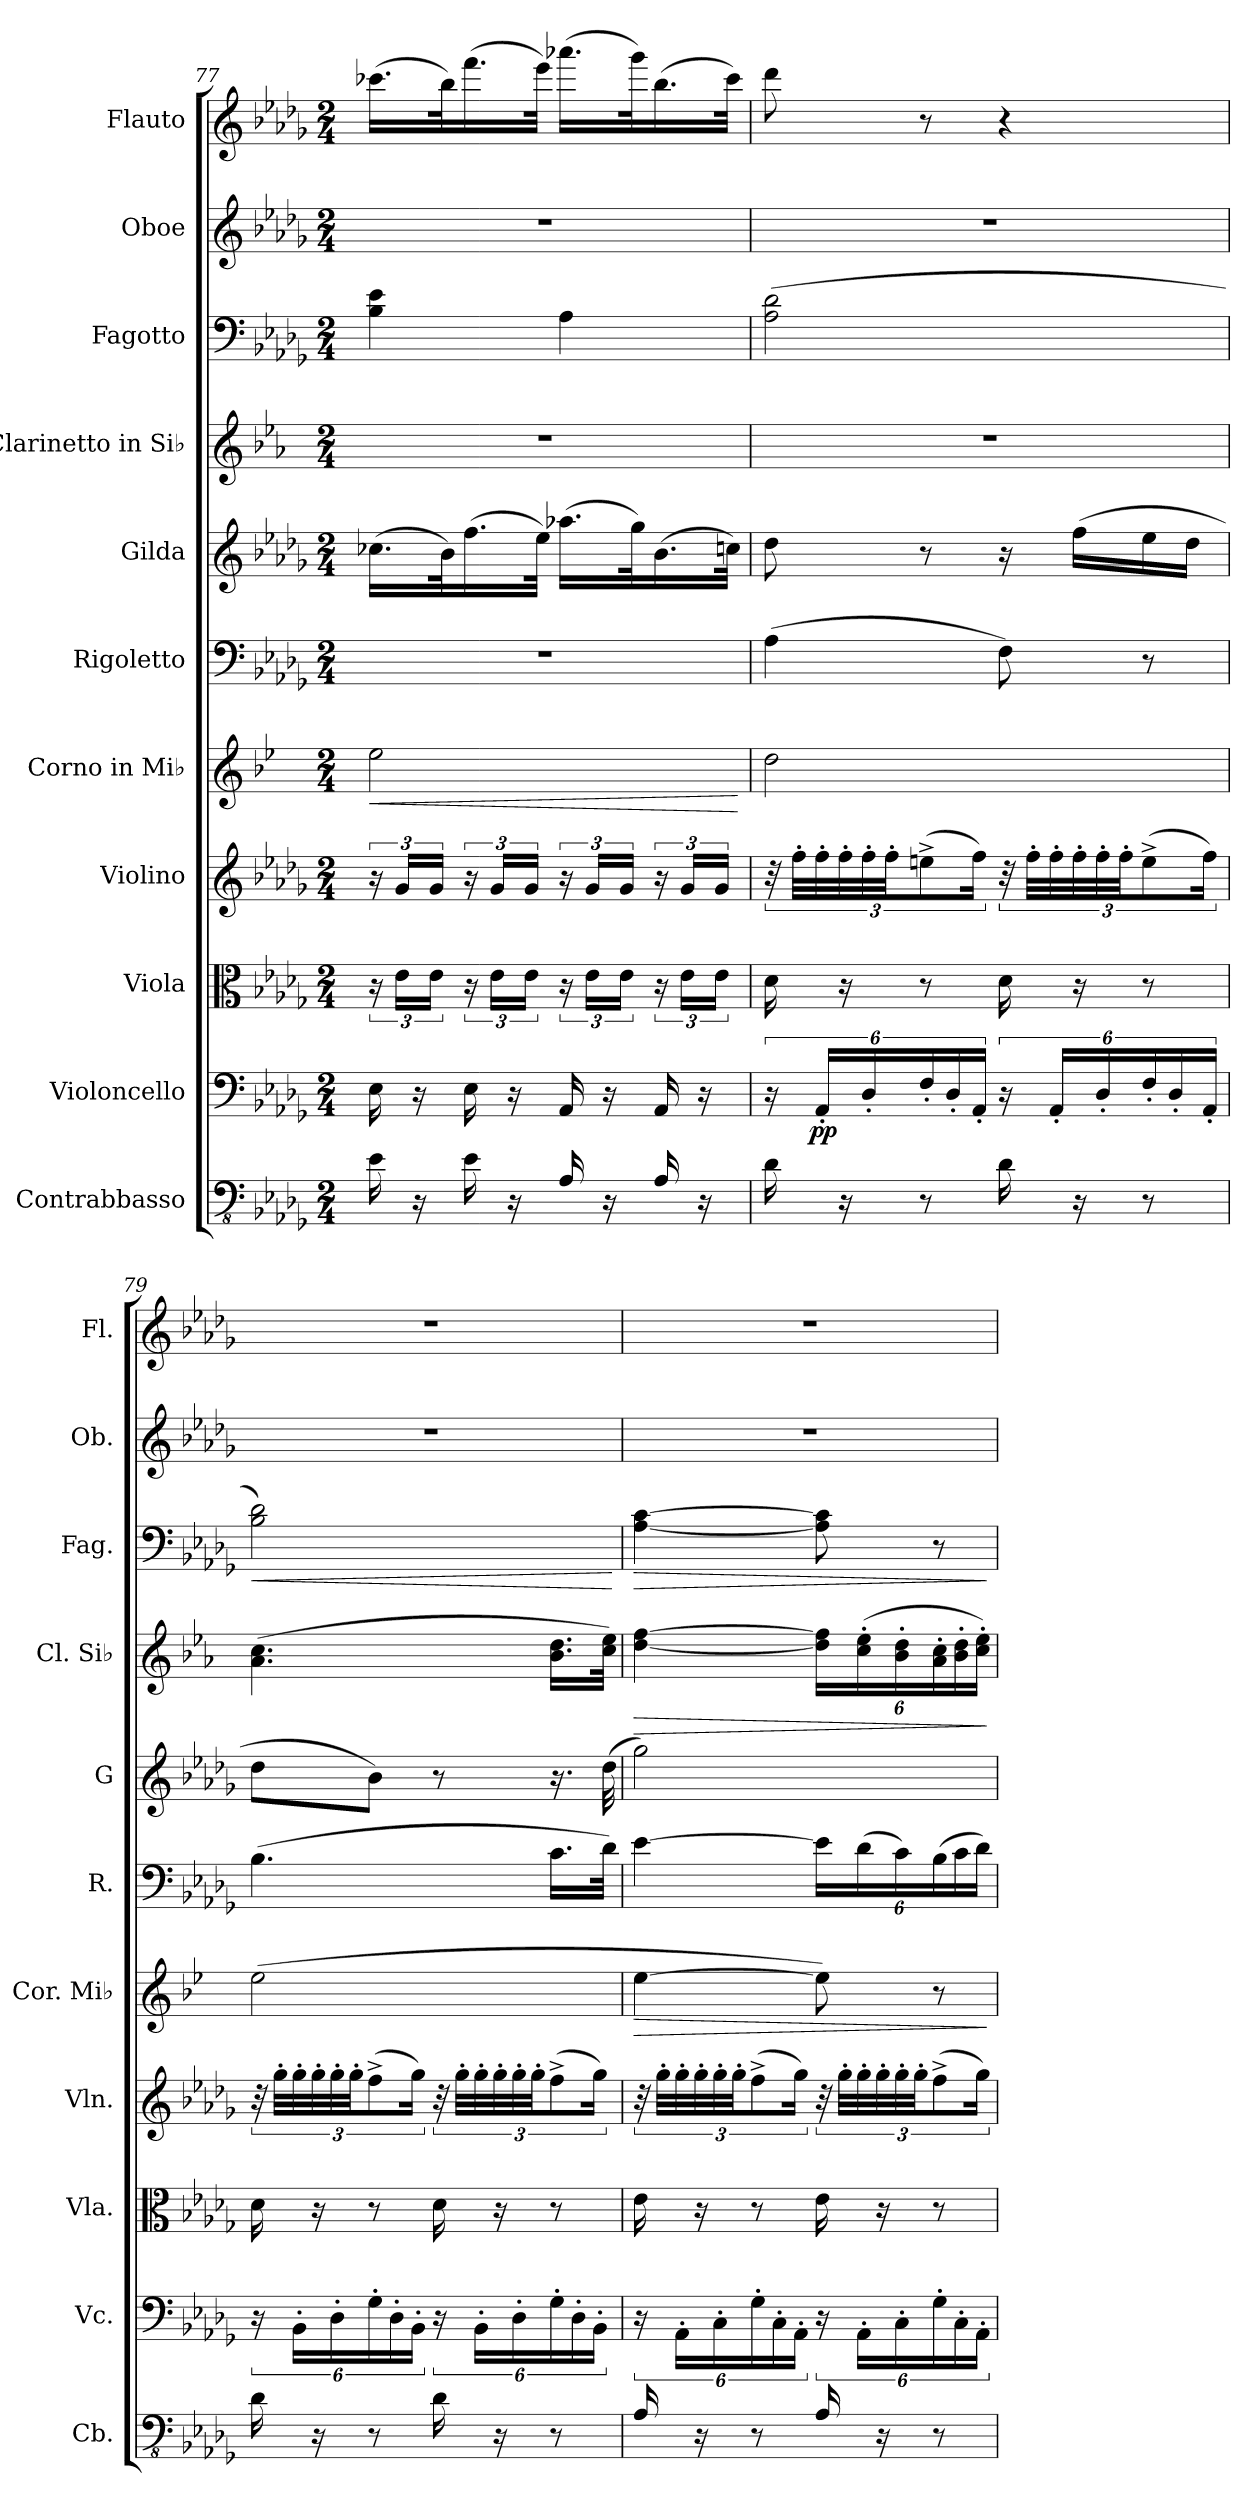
**kern	**kern	**dynam	**kern	**kern	**kern	**dynam	**kern	**kern	**kern	**dynam	**kern	**dynam	**kern	**kern
*part11	*part10	*part10	*part9	*part8	*part7	*part7	*part6	*part5	*part4	*part4	*part3	*part3	*part2	*part1
*staff11	*staff10	*staff10	*staff9	*staff8	*staff7	*staff7	*staff6	*staff5	*staff4	*staff4	*staff3	*staff3	*staff2	*staff1
*I"Contrabbasso	*I"Violoncello	*	*I"Viola	*I"Violino	*I"Corno in Mi♭	*	*I"Rigoletto	*I"Gilda	*I"Clarinetto in Si♭	*	*I"Fagotto	*	*I"Oboe	*I"Flauto
*I'Cb.	*I'Vc.	*	*I'Vla.	*I'Vln.	*I'Cor. Mi♭	*	*I'R.	*I'G	*I'Cl. Si♭	*	*I'Fag.	*	*I'Ob.	*I'Fl.
!!LO:PB:g=z
*clefFv4	*clefF4	*	*clefC3	*clefG2	*clefG2	*	*clefF4	*clefG2	*clefG2	*	*clefF4	*	*clefG2	*clefG2
*ITrd7c12	*	*	*	*	*ITrd5c9	*	*	*	*ITrd1c2	*	*	*	*	*
*k[b-e-a-d-g-]	*k[b-e-a-d-g-]	*	*k[b-e-a-d-g-]	*k[b-e-a-d-g-]	*k[b-e-a-d-g-]	*	*k[b-e-a-d-g-]	*k[b-e-a-d-g-]	*k[b-e-a-d-g-]	*	*k[b-e-a-d-g-]	*	*k[b-e-a-d-g-]	*k[b-e-a-d-g-]
*M2/4	*M2/4	*	*M2/4	*M2/4	*M2/4	*	*M2/4	*M2/4	*M2/4	*	*M2/4	*	*M2/4	*M2/4
=77	=77	=77	=77	=77	=77	=77	=77	=77	=77	=77	=77	=77	=77	=77
!	!	!	!	!	!	!LO:HP:b	!	!	!	!	!	!	!	!
16EE-\	16E-\	.	24r	24r	2g-\	<	2r	(>16.cc-X\LL	2r	.	4B-\ 4e-\	.	2r	(>16.ccc-X\LL
.	.	.	24e-\LL	24g-/LL	.	.	.	.	.	.	.	.	.	.
16r	16r	.	.	.	.	.	.	.	.	.	.	.	.	.
.	.	.	24e-\JJ	24g-/JJ	.	.	.	.	.	.	.	.	.	.
.	.	.	.	.	.	.	.	32b-\K)	.	.	.	.	.	32bb-\K)
16EE-\	16E-\	.	24r	24r	.	.	.	(>16.ff\	.	.	.	.	.	(>16.fff\
.	.	.	24e-\LL	24g-/LL	.	.	.	.	.	.	.	.	.	.
16r	16r	.	.	.	.	.	.	.	.	.	.	.	.	.
.	.	.	24e-\JJ	24g-/JJ	.	.	.	.	.	.	.	.	.	.
.	.	.	.	.	.	.	.	32ee-\JJk)	.	.	.	.	.	32eee-\JJk)
16AAA-/	16AA-/	.	24r	24r	.	.	.	(>16.aa-X\LL	.	.	4A-\	.	.	(>16.aaa-X\LL
.	.	.	24e-\LL	24g-/LL	.	.	.	.	.	.	.	.	.	.
16r	16r	.	.	.	.	.	.	.	.	.	.	.	.	.
.	.	.	24e-\JJ	24g-/JJ	.	.	.	.	.	.	.	.	.	.
.	.	.	.	.	.	.	.	32gg-\K)	.	.	.	.	.	32ggg-\K)
16AAA-/	16AA-/	.	24r	24r	.	.	.	(>16.b-\	.	.	.	.	.	(>16.bb-\
.	.	.	24e-\LL	24g-/LL	.	.	.	.	.	.	.	.	.	.
16r	16r	.	.	.	.	.	.	.	.	.	.	.	.	.
.	.	.	24e-\JJ	24g-/JJ	.	.	.	.	.	.	.	.	.	.
.	.	.	.	.	.	.	.	32ccn\JJk)	.	.	.	.	.	32ccc-\JJk)
.	.	.	.	.	.	[	.	.	.	.	.	.	.	.
=78	=78	=78	=78	=78	=78	=78	=78	=78	=78	=78	=78	=78	=78	=78
16DD-\	24r	.	16d-\	48r	2f\	.	(>4A-\	8dd-\	2r	.	(>2A-\ 2d-\	.	2r	8ddd-\
.	.	.	.	48ff'\LLL	.	.	.	.	.	.	.	.	.	.
!	!	!LO:DY:b	!	!	!	!	!	!	!	!	!	!	!	!
.	24AA-'/LL	pp	.	48ff'\	.	.	.	.	.	.	.	.	.	.
16r	.	.	16r	48ff'\	.	.	.	.	.	.	.	.	.	.
.	24D-'/	.	.	48ff'\	.	.	.	.	.	.	.	.	.	.
.	.	.	.	48ff'\JJ	.	.	.	.	.	.	.	.	.	.
*	*Xbrackettup	*	*	*Xbrackettup	*	*	*	*	*	*	*	*	*	*
8r	24F'/	.	8r	(>12een^\	.	.	.	8r	.	.	.	.	.	8r
.	24D-'/	.	.	.	.	.	.	.	.	.	.	.	.	.
.	24AA-'/JJ	.	.	24ff\Jk)	.	.	.	.	.	.	.	.	.	.
*	*brackettup	*	*	*brackettup	*	*	*	*	*	*	*	*	*	*
16DD-\	24r	.	16d-\	48r	.	.	8F\)	16r	.	.	.	.	.	4r
.	.	.	.	48ff'\LLL	.	.	.	.	.	.	.	.	.	.
.	24AA-'/LL	.	.	48ff'\	.	.	.	.	.	.	.	.	.	.
16r	.	.	16r	48ff'\	.	.	.	(>16ff\LL	.	.	.	.	.	.
.	24D-'/	.	.	48ff'\	.	.	.	.	.	.	.	.	.	.
.	.	.	.	48ff'\JJ	.	.	.	.	.	.	.	.	.	.
*	*Xbrackettup	*	*	*Xbrackettup	*	*	*	*	*	*	*	*	*	*
8r	24F'/	.	8r	(>12ee^\	.	.	8r	16ee-\	.	.	.	.	.	.
.	24D-'/	.	.	.	.	.	.	.	.	.	.	.	.	.
.	.	.	.	.	.	.	.	16dd-\JJ	.	.	.	.	.	.
.	24AA-'/JJ	.	.	24ff\Jk)	.	.	.	.	.	.	.	.	.	.
!!LO:PB:g=z
=79	=79	=79	=79	=79	=79	=79	=79	=79	=79	=79	=79	=79	=79	=79
*	*brackettup	*	*	*brackettup	*	*	*	*	*	*	*	*	*	*
!	!	!	!	!	!	!	!	!	!	!	!	!LO:HP:b	!	!
16DD-\	24r	.	16d-\	48r	(>2g-\	.	(>4.B-\	8dd-\L	(>4.g-\ 4.b-\	.	2B-\ 2d-\)	<	2r	2r
.	.	.	.	48gg-'\LLL	.	.	.	.	.	.	.	.	.	.
.	24BB-'\LL	.	.	48gg-'\	.	.	.	.	.	.	.	.	.	.
16r	.	.	16r	48gg-'\	.	.	.	.	.	.	.	.	.	.
.	24D-'\	.	.	48gg-'\	.	.	.	.	.	.	.	.	.	.
.	.	.	.	48gg-'\JJ	.	.	.	.	.	.	.	.	.	.
*	*Xbrackettup	*	*	*Xbrackettup	*	*	*	*	*	*	*	*	*	*
8r	24G-'\	.	8r	(>12ff^\	.	.	.	8b-\J)	.	.	.	.	.	.
.	24D-'\	.	.	.	.	.	.	.	.	.	.	.	.	.
.	24BB-'\JJ	.	.	24gg-\Jk)	.	.	.	.	.	.	.	.	.	.
*	*brackettup	*	*	*brackettup	*	*	*	*	*	*	*	*	*	*
16DD-\	24r	.	16d-\	48r	.	.	.	8r	.	.	.	.	.	.
.	.	.	.	48gg-'\LLL	.	.	.	.	.	.	.	.	.	.
.	24BB-'\LL	.	.	48gg-'\	.	.	.	.	.	.	.	.	.	.
16r	.	.	16r	48gg-'\	.	.	.	.	.	.	.	.	.	.
.	24D-'\	.	.	48gg-'\	.	.	.	.	.	.	.	.	.	.
.	.	.	.	48gg-'\JJ	.	.	.	.	.	.	.	.	.	.
*	*Xbrackettup	*	*	*Xbrackettup	*	*	*	*	*	*	*	*	*	*
8r	24G-'\	.	8r	(>12ff^\	.	.	16.c\LL	16.r	16.a-\ 16.cc\LL	.	.	.	.	.
.	24D-'\	.	.	.	.	.	.	.	.	.	.	.	.	.
.	24BB-'\JJ	.	.	24gg-\Jk)	.	.	.	.	.	.	.	.	.	.
.	.	.	.	.	.	.	32d-\JJk)	(>32dd-\	32b-\ 32dd-\JJk)	.	.	.	.	.
.	.	.	.	.	.	.	.	.	.	.	.	[	.	.
=80	=80	=80	=80	=80	=80	=80	=80	=80	=80	=80	=80	=80	=80	=80
*	*brackettup	*	*	*brackettup	*	*	*	*	*	*	*	*	*	*
!	!	!	!	!	!	!LO:HP:b	!	!	!	!LO:HP:b	!	!LO:HP:b	!	!
16AAA-/	24r	.	16e-\	48r	[4g-\	>	[4e-\	2gg-\)	[4cc\ [4ee-\	>	[4A-\ [4c\	>	2r	2r
.	.	.	.	48gg-'\LLL	.	.	.	.	.	.	.	.	.	.
.	24AA-'\LL	.	.	48gg-'\	.	.	.	.	.	.	.	.	.	.
16r	.	.	16r	48gg-'\	.	.	.	.	.	.	.	.	.	.
.	24C'\	.	.	48gg-'\	.	.	.	.	.	.	.	.	.	.
.	.	.	.	48gg-'\JJ	.	.	.	.	.	.	.	.	.	.
*	*Xbrackettup	*	*	*Xbrackettup	*	*	*	*	*	*	*	*	*	*
8r	24G-'\	.	8r	(>12ff^\	.	.	.	.	.	.	.	.	.	.
.	24C'\	.	.	.	.	.	.	.	.	.	.	.	.	.
.	24AA-'\JJ	.	.	24gg-\Jk)	.	.	.	.	.	.	.	.	.	.
*	*brackettup	*	*	*brackettup	*	*	*Xbrackettup	*	*Xbrackettup	*	*	*	*	*
16AAA-/	24r	.	16e-\	48r	8g-\])	.	24e-\LL]	.	24cc\] 24ee-\]LL	.	8A-\] 8c\]	.	.	.
.	.	.	.	48gg-'\LLL	.	.	.	.	.	.	.	.	.	.
.	24AA-'\LL	.	.	48gg-'\	.	.	(>24d-\	.	(>24b-\' 24dd-\'	.	.	.	.	.
16r	.	.	16r	48gg-'\	.	.	.	.	.	.	.	.	.	.
.	24C'\	.	.	48gg-'\	.	.	24c\)	.	24a-\' 24cc\'	.	.	.	.	.
.	.	.	.	48gg-'\JJ	.	.	.	.	.	.	.	.	.	.
*	*Xbrackettup	*	*	*Xbrackettup	*	*	*	*	*	*	*	*	*	*
8r	24G-'\	.	8r	(>12ff^\	8r	.	(>24B-\	.	24g-\' 24b-\'	.	8r	.	.	.
.	24C'\	.	.	.	.	.	24c\	.	24a-\' 24cc\'	.	.	.	.	.
.	24AA-'\JJ	.	.	24gg-\Jk)	.	.	24d-\JJ)	.	24b-\' 24dd-\'JJ)	.	.	.	.	.
.	.	.	.	.	.	]	.	.	.	]	.	]	.	.
=	=	=	=	=	=	=	=	=	=	=	=	=	=	=
*-	*-	*-	*-	*-	*-	*-	*-	*-	*-	*-	*-	*-	*-	*-
